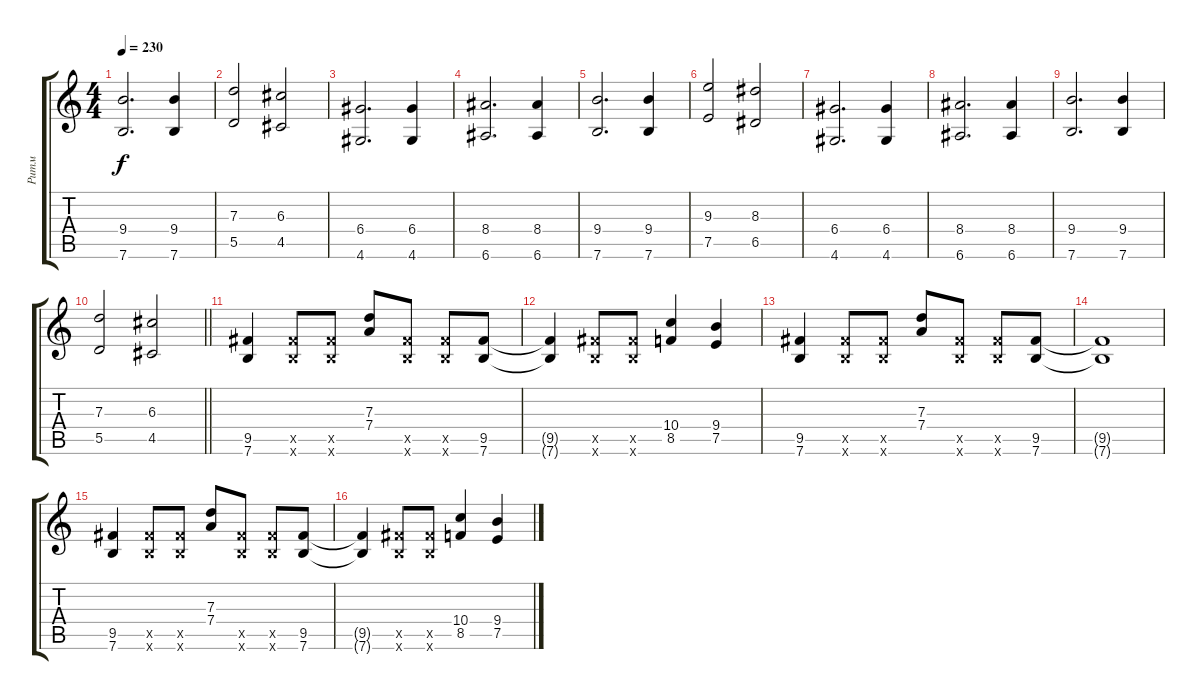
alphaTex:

\track ("Ритм" "Ритм") {instrument distortionguitar}
\staff {score tabs}
\tuning (E4 B3 G3 D3 A2 E2) {hide}
\ts (4 4)
\tempo 230
\clef g2
\ks c
(9.4 7.6).2{d dy f} (9.4 7.6).4 |
(7.3 5.5).2 (6.3 4.5).2 |
(6.4 4.6).2{d} (6.4 4.6).4 |
(8.4 6.6).2{d} (8.4 6.6).4 |
(9.4 7.6).2{d} (9.4 7.6).4 |
(9.3 7.5).2 (8.3 6.5).2 |
(6.4 4.6).2{d} (6.4 4.6).4 |
(8.4 6.6).2{d} (8.4 6.6).4 |
(9.4 7.6).2{d} (9.4 7.6).4 |
\barLineRight lightlight
(7.3 5.5).2 (6.3 4.5).2 |
(9.5 7.6).4 (9.5{x} 7.6{x}).8 (9.5{x} 7.6{x}).8 (7.3 7.4).8 (9.5{x} 7.6{x}).8 (9.5{x} 7.6{x}).8 (9.5 7.6).8 |
(9.5{t} 7.6{t}).4 (9.5{x} 7.6{x}).8 (9.5{x} 7.6{x}).8 (10.4 8.5).4 (9.4 7.5).4 |
(9.5 7.6).4 (9.5{x} 7.6{x}).8 (9.5{x} 7.6{x}).8 (7.3 7.4).8 (9.5{x} 7.6{x}).8 (9.5{x} 7.6{x}).8 (9.5 7.6).8 |
(9.5{t} 7.6{t}).1 |
(9.5 7.6).4 (9.5{x} 7.6{x}).8 (9.5{x} 7.6{x}).8 (7.3 7.4).8 (9.5{x} 7.6{x}).8 (9.5{x} 7.6{x}).8 (9.5 7.6).8 |
(9.5{t} 7.6{t}).4 (9.5{x} 7.6{x}).8 (9.5{x} 7.6{x}).8 (10.4 8.5).4 (9.4 7.5).4
